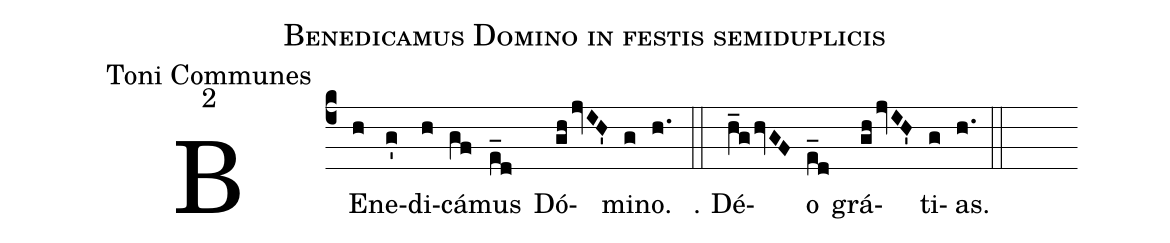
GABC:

name:Benedicamus Domino in festis semiduplicis;
office-part:Toni Communes;
mode:2;
%%
(c4)BE(h)ne(g')di(h)cá(gf)mus(e_d) Dó(ghjvIH')mi(g)no.(h.) (::) ℟. Dé(h_ghvGF)o(e_d) grá(ghjvIH')ti(g)as.(h.) (::)
